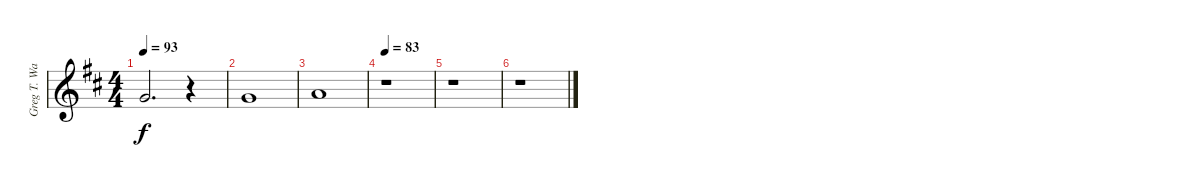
\track ("Greg T. Walker Vocals" "Greg T. Wa") {instrument piccolo}
\staff {score}
\tuning (E4 B3 G3 D3 A2 E2) {hide}
\ts (4 4)
\tempo 93
\clef g2
\ks bminor
8.2.2{d dy f} r.4 |
8.2.1 |
10.2.1 |
\tempo 83
r.1 |
r.1 |
r.1
